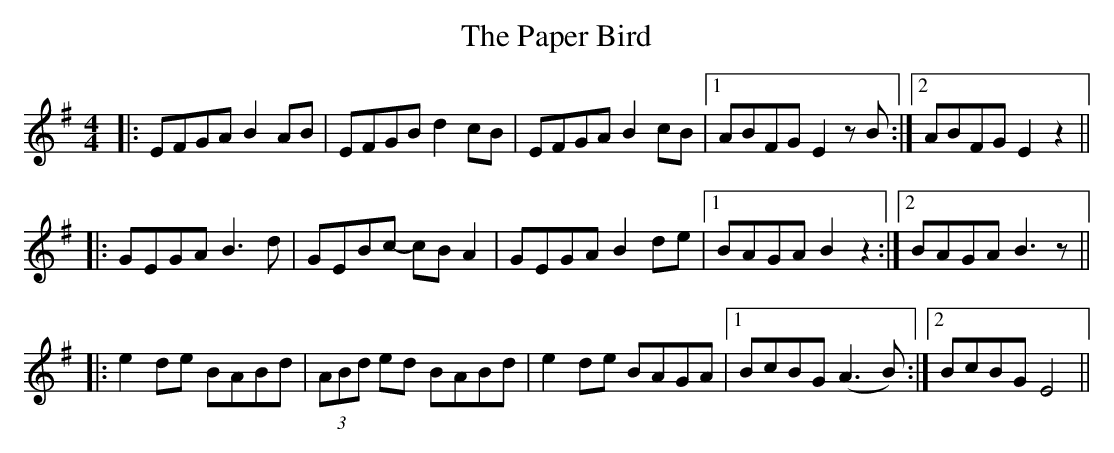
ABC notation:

X:1
T: The Paper Bird
M: 4/4
L: 1/8
K: Emin
|:EFGA B2AB|EFGB d2 cB|EFGA B2cB|1 ABFG E2zB:|2 ABFG E2z2||
|:GEGA B3d|GEBc- cB A2|GEGA B2de|1 BAGA B2z2:|2 BAGA B3z||
|:e2de BABd|(3ABd ed BABd|e2de BAGA|1 BcBG (A3B):|2 BcBG E4||
